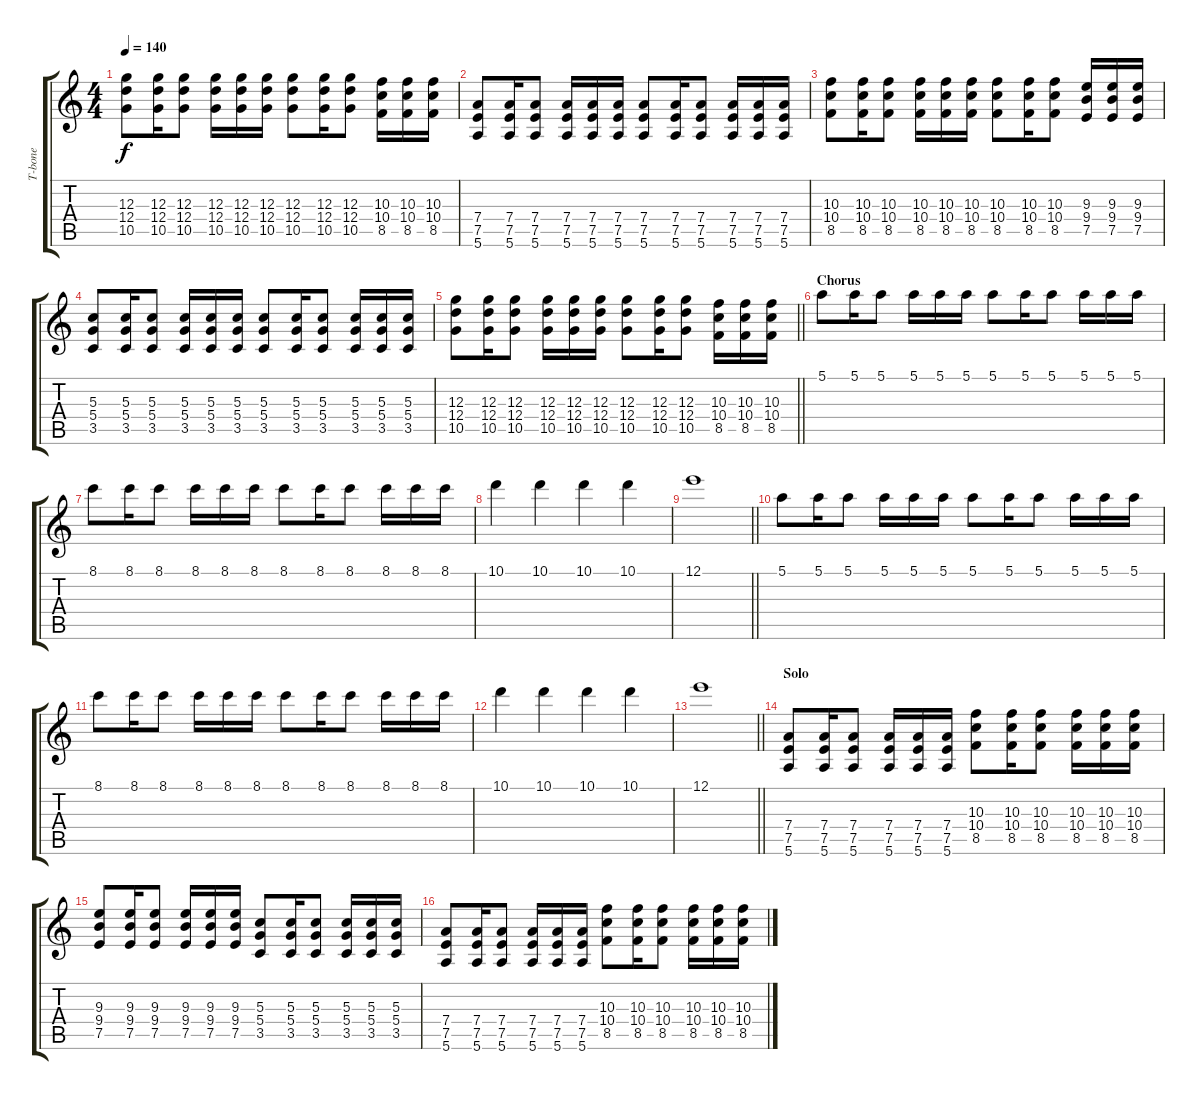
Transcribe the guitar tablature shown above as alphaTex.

\track ("T-bone" "T-bone") {instrument distortionguitar}
\staff {score tabs}
\tuning (E4 B3 G3 D3 A2 E2) {hide}
\ts (4 4)
\tempo 140
\clef g2
\ks c
(12.3 12.4 10.5).8{dy f} (12.3 12.4 10.5).16 (12.3 12.4 10.5).8 (12.3 12.4 10.5).16 (12.3 12.4 10.5).16 (12.3 12.4 10.5).16 (12.3 12.4 10.5).8 (12.3 12.4 10.5).16 (12.3 12.4 10.5).8 (10.3 10.4 8.5).16 (10.3 10.4 8.5).16 (10.3 10.4 8.5).16 |
(7.4 7.5 5.6).8 (7.4 7.5 5.6).16 (7.4 7.5 5.6).8 (7.4 7.5 5.6).16 (7.4 7.5 5.6).16 (7.4 7.5 5.6).16 (7.4 7.5 5.6).8 (7.4 7.5 5.6).16 (7.4 7.5 5.6).8 (7.4 7.5 5.6).16 (7.4 7.5 5.6).16 (7.4 7.5 5.6).16 |
(10.3 10.4 8.5).8 (10.3 10.4 8.5).16 (10.3 10.4 8.5).8 (10.3 10.4 8.5).16 (10.3 10.4 8.5).16 (10.3 10.4 8.5).16 (10.3 10.4 8.5).8 (10.3 10.4 8.5).16 (10.3 10.4 8.5).8 (9.3 9.4 7.5).16 (9.3 9.4 7.5).16 (9.3 9.4 7.5).16 |
(5.3 5.4 3.5).8 (5.3 5.4 3.5).16 (5.3 5.4 3.5).8 (5.3 5.4 3.5).16 (5.3 5.4 3.5).16 (5.3 5.4 3.5).16 (5.3 5.4 3.5).8 (5.3 5.4 3.5).16 (5.3 5.4 3.5).8 (5.3 5.4 3.5).16 (5.3 5.4 3.5).16 (5.3 5.4 3.5).16 |
\barLineRight lightlight
(12.3 12.4 10.5).8 (12.3 12.4 10.5).16 (12.3 12.4 10.5).8 (12.3 12.4 10.5).16 (12.3 12.4 10.5).16 (12.3 12.4 10.5).16 (12.3 12.4 10.5).8 (12.3 12.4 10.5).16 (12.3 12.4 10.5).8 (10.3 10.4 8.5).16 (10.3 10.4 8.5).16 (10.3 10.4 8.5).16 |
\section ("" "Chorus")
5.1.8{volume 8} 5.1.16 5.1.8 5.1.16 5.1.16 5.1.16 5.1.8 5.1.16 5.1.8 5.1.16 5.1.16 5.1.16 |
8.1.8 8.1.16 8.1.8 8.1.16 8.1.16 8.1.16 8.1.8 8.1.16 8.1.8 8.1.16 8.1.16 8.1.16 |
10.1.4 10.1.4 10.1.4 10.1.4 |
\barLineRight lightlight
12.1.1 |
5.1.8 5.1.16 5.1.8 5.1.16 5.1.16 5.1.16 5.1.8 5.1.16 5.1.8 5.1.16 5.1.16 5.1.16 |
8.1.8 8.1.16 8.1.8 8.1.16 8.1.16 8.1.16 8.1.8 8.1.16 8.1.8 8.1.16 8.1.16 8.1.16 |
10.1.4 10.1.4 10.1.4 10.1.4 |
\barLineRight lightlight
12.1.1 |
\section ("" "Solo")
(7.4 7.5 5.6).8{volume 13} (7.4 7.5 5.6).16 (7.4 7.5 5.6).8 (7.4 7.5 5.6).16 (7.4 7.5 5.6).16 (7.4 7.5 5.6).16 (10.3 10.4 8.5).8 (10.3 10.4 8.5).16 (10.3 10.4 8.5).8 (10.3 10.4 8.5).16 (10.3 10.4 8.5).16 (10.3 10.4 8.5).16 |
(9.3 9.4 7.5).8 (9.3 9.4 7.5).16 (9.3 9.4 7.5).8 (9.3 9.4 7.5).16 (9.3 9.4 7.5).16 (9.3 9.4 7.5).16 (5.3 5.4 3.5).8 (5.3 5.4 3.5).16 (5.3 5.4 3.5).8 (5.3 5.4 3.5).16 (5.3 5.4 3.5).16 (5.3 5.4 3.5).16 |
(7.4 7.5 5.6).8 (7.4 7.5 5.6).16 (7.4 7.5 5.6).8 (7.4 7.5 5.6).16 (7.4 7.5 5.6).16 (7.4 7.5 5.6).16 (10.3 10.4 8.5).8 (10.3 10.4 8.5).16 (10.3 10.4 8.5).8 (10.3 10.4 8.5).16 (10.3 10.4 8.5).16 (10.3 10.4 8.5).16
